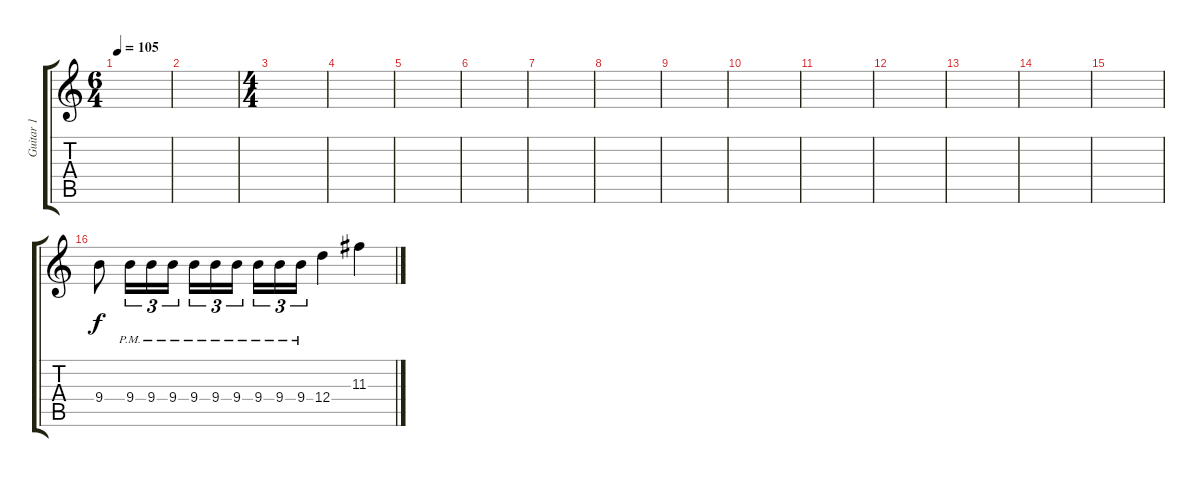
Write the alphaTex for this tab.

\track ("Guitar 1" "Guitar 1") {instrument distortionguitar}
\staff {score tabs}
\tuning (E4 B3 G3 D3 A2 E2) {hide}
\ts (6 4)
\tempo 105
\clef g2
\ks c
|
|
\ts (4 4)
|
|
|
|
|
|
|
|
|
|
|
|
|
9.4.8 9.4{pm}.16{tu (3 2)} 9.4{pm}.16{tu (3 2)} 9.4{pm}.16{tu (3 2)} 9.4{pm}.16{tu (3 2)} 9.4{pm}.16{tu (3 2)} 9.4{pm}.16{tu (3 2) beam splitsecondary} 9.4{pm}.16{tu (3 2)} 9.4{pm}.16{tu (3 2)} 9.4{pm}.16{tu (3 2)} 12.4.4 11.3.4
